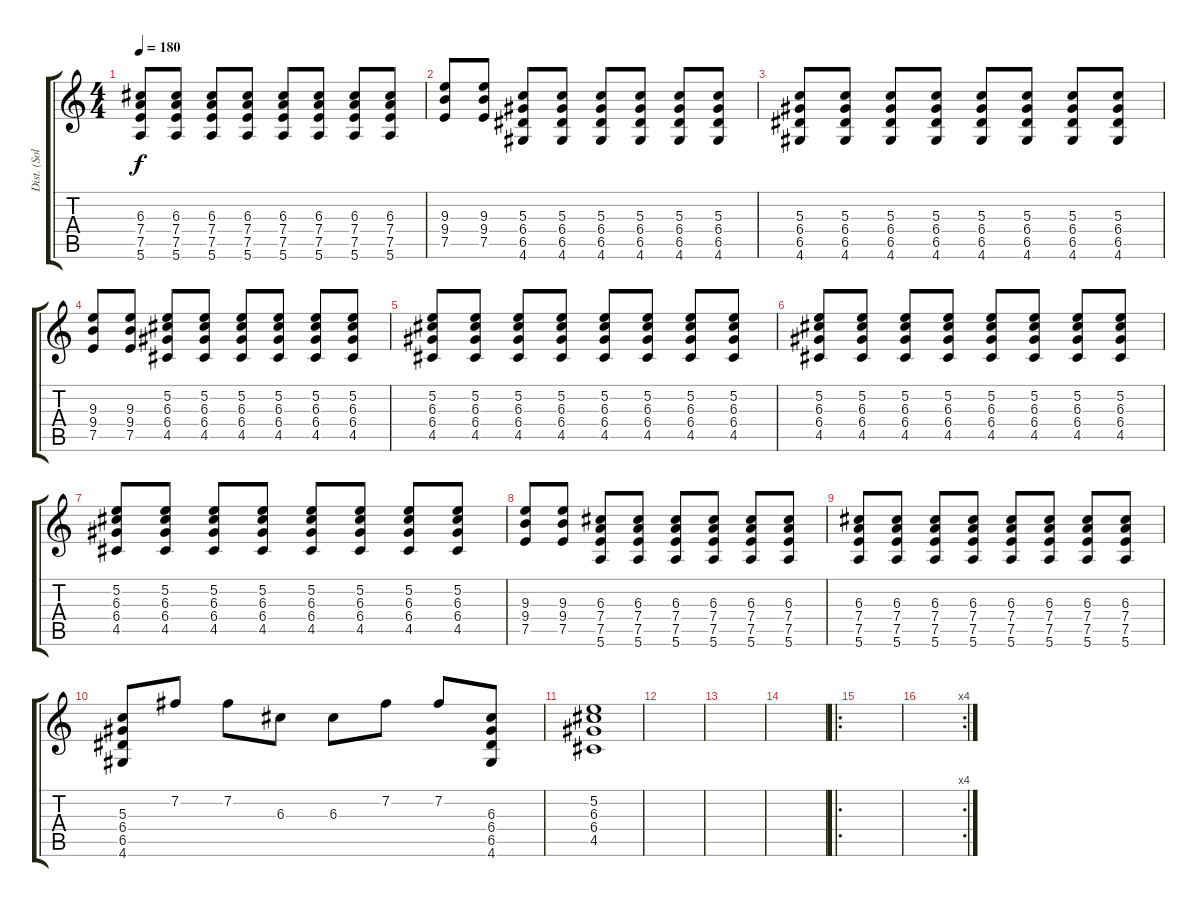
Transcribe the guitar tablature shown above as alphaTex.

\track ("Dist. (Solo)" "Dist. (Sol") {instrument distortionguitar}
\staff {score tabs}
\tuning (E4 B3 G3 D3 A2 E2) {hide}
\ts (4 4)
\tempo 180
\clef g2
\ks c
(6.3 7.4 7.5 5.6).8{dy f} (6.3 7.4 7.5 5.6).8 (6.3 7.4 7.5 5.6).8 (6.3 7.4 7.5 5.6).8 (6.3 7.4 7.5 5.6).8 (6.3 7.4 7.5 5.6).8 (6.3 7.4 7.5 5.6).8 (6.3 7.4 7.5 5.6).8 |
(9.3 9.4 7.5).8 (9.3 9.4 7.5).8 (5.3 6.4 6.5 4.6).8 (5.3 6.4 6.5 4.6).8 (5.3 6.4 6.5 4.6).8 (5.3 6.4 6.5 4.6).8 (5.3 6.4 6.5 4.6).8 (5.3 6.4 6.5 4.6).8 |
(5.3 6.4 6.5 4.6).8 (5.3 6.4 6.5 4.6).8 (5.3 6.4 6.5 4.6).8 (5.3 6.4 6.5 4.6).8 (5.3 6.4 6.5 4.6).8 (5.3 6.4 6.5 4.6).8 (5.3 6.4 6.5 4.6).8 (5.3 6.4 6.5 4.6).8 |
(9.3 9.4 7.5).8 (9.3 9.4 7.5).8 (5.2 6.3 6.4 4.5).8 (5.2 6.3 6.4 4.5).8 (5.2 6.3 6.4 4.5).8 (5.2 6.3 6.4 4.5).8 (5.2 6.3 6.4 4.5).8 (5.2 6.3 6.4 4.5).8 |
(5.2 6.3 6.4 4.5).8 (5.2 6.3 6.4 4.5).8 (5.2 6.3 6.4 4.5).8 (5.2 6.3 6.4 4.5).8 (5.2 6.3 6.4 4.5).8 (5.2 6.3 6.4 4.5).8 (5.2 6.3 6.4 4.5).8 (5.2 6.3 6.4 4.5).8 |
(5.2 6.3 6.4 4.5).8 (5.2 6.3 6.4 4.5).8 (5.2 6.3 6.4 4.5).8 (5.2 6.3 6.4 4.5).8 (5.2 6.3 6.4 4.5).8 (5.2 6.3 6.4 4.5).8 (5.2 6.3 6.4 4.5).8 (5.2 6.3 6.4 4.5).8 |
(5.2 6.3 6.4 4.5).8 (5.2 6.3 6.4 4.5).8 (5.2 6.3 6.4 4.5).8 (5.2 6.3 6.4 4.5).8 (5.2 6.3 6.4 4.5).8 (5.2 6.3 6.4 4.5).8 (5.2 6.3 6.4 4.5).8 (5.2 6.3 6.4 4.5).8 |
(9.3 9.4 7.5).8 (9.3 9.4 7.5).8 (6.3 7.4 7.5 5.6).8 (6.3 7.4 7.5 5.6).8 (6.3 7.4 7.5 5.6).8 (6.3 7.4 7.5 5.6).8 (6.3 7.4 7.5 5.6).8 (6.3 7.4 7.5 5.6).8 |
(6.3 7.4 7.5 5.6).8 (6.3 7.4 7.5 5.6).8 (6.3 7.4 7.5 5.6).8 (6.3 7.4 7.5 5.6).8 (6.3 7.4 7.5 5.6).8 (6.3 7.4 7.5 5.6).8 (6.3 7.4 7.5 5.6).8 (6.3 7.4 7.5 5.6).8 |
(5.3 6.4 6.5 4.6).8 7.2.8 7.2.8 6.3.8 6.3.8 7.2.8 7.2.8 (6.3 6.4 6.5 4.6).8 |
(5.2 6.3 6.4 4.5).1 |
|
|
|
\ro
|
\rc 4
